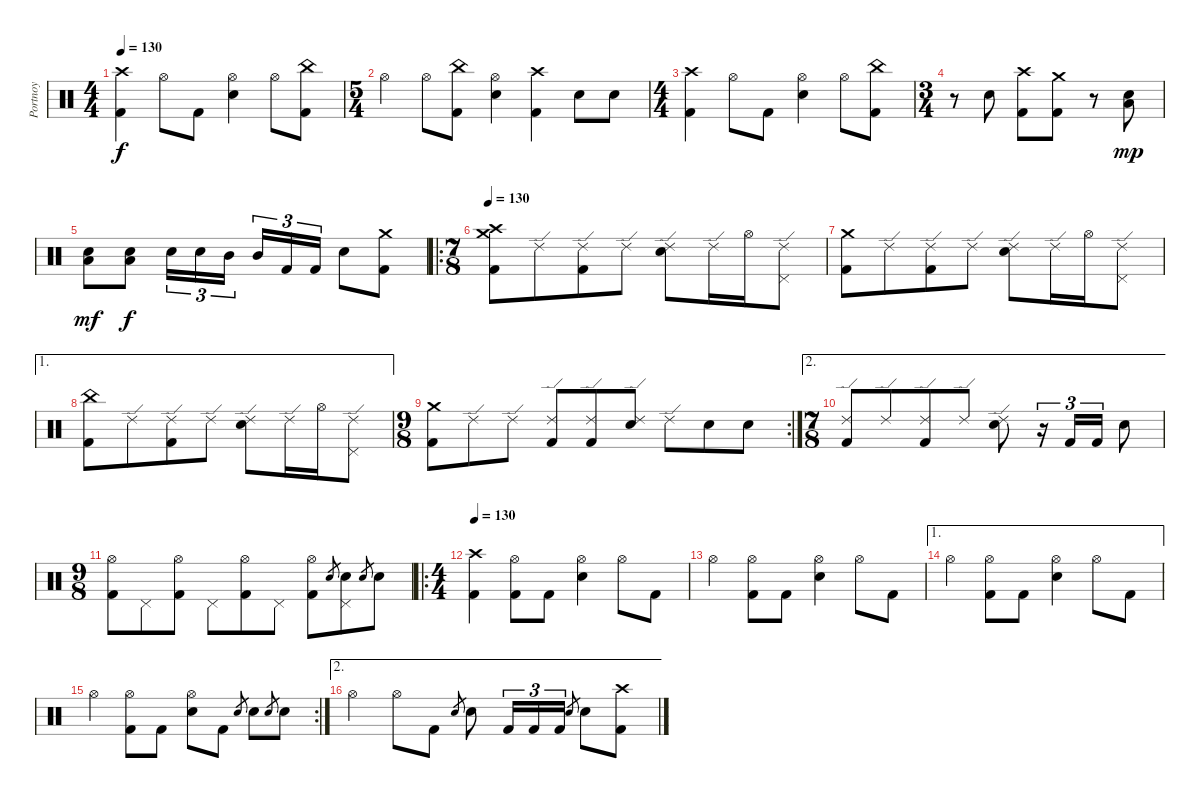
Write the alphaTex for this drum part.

\track ("Portnoy" "Portnoy") {instrument percussion}
\staff {score}
\articulation defaults
\ts (4 4)
\tempo 130
\clef neutral
\ks c
("Crash high (hit)" "Kick (hit) 2").4{dy f} "Hi-Hat (open)".8 "Kick (hit) 2".8 ("Hi-Hat (open)" "Electric Snare (hit)").4 "Hi-Hat (open)".8 ("China (hit)" "Kick (hit) 2").8 |
\ts (5 4)
"Hi-Hat (open)".4 "Hi-Hat (open)".8 ("China (hit)" "Kick (hit) 2").8 ("Hi-Hat (open)" "Electric Snare (hit)").4 ("Crash high (hit)" "Kick (hit) 2").4 "Electric Snare (hit)".8 "Electric Snare (hit)".8 |
\ts (4 4)
("Crash high (hit)" "Kick (hit) 2").4 "Hi-Hat (open)".8 "Kick (hit) 2".8 ("Hi-Hat (open)" "Electric Snare (hit)").4 "Hi-Hat (open)".8 ("China (hit)" "Kick (hit) 2").8 |
\ts (3 4)
r.8 "Electric Snare (hit)".8 ("Crash high (hit)" "Kick (hit) 2").8 ("Crash medium (hit)" "Kick (hit) 2").8 r.8 ("Electric Snare (hit)" "Low Floor Tom (hit)").8{dy mp} |
("Electric Snare (hit)" "Low Floor Tom (hit)").8{dy mf} ("Electric Snare (hit)" "Low Floor Tom (hit)").8{dy f} "Electric Snare (hit)".16{tu (3 2)} "Electric Snare (hit)".16{tu (3 2)} "Mid Tom (hit)".16{tu (3 2)} "Mid Tom (hit)".16{tu (3 2)} "Kick (hit) 2".16{tu (3 2)} "Kick (hit) 2".16{tu (3 2)} "Electric Snare (hit)".8 ("Crash medium (hit)" "Kick (hit) 2").8 |
\ro
\ts (7 8)
\tempo 130
("Crash high (hit)" "Crash medium (hit)" "Kick (hit) 2").8 "Ride (edge) 2".8 ("Ride (edge) 2" "Kick (hit) 2").8 "Ride (edge) 2".8 ("Ride (edge) 2" "Electric Snare (hit)").8 "Ride (edge) 2".16 "Hi-Hat (open)".16 ("Ride (edge) 2" "Pedal Hi-Hat (hit)").8 |
("Crash medium (hit)" "Kick (hit) 2").8 "Ride (edge) 2".8 ("Ride (edge) 2" "Kick (hit) 2").8 "Ride (edge) 2".8 ("Ride (edge) 2" "Electric Snare (hit)").8 "Ride (edge) 2".16 "Hi-Hat (open)".16 ("Ride (edge) 2" "Pedal Hi-Hat (hit)").8 |
\ae 1
("China (hit)" "Kick (hit) 2").8 "Ride (edge) 2".8 ("Ride (edge) 2" "Kick (hit) 2").8 "Ride (edge) 2".8 ("Ride (edge) 2" "Electric Snare (hit)").8 "Ride (edge) 2".16 "Hi-Hat (open)".16 ("Ride (edge) 2" "Pedal Hi-Hat (hit)").8 |
\rc 2
\ts (9 8)
("Crash medium (hit)" "Kick (hit) 2").8 "Ride (edge) 2".8 "Ride (edge) 2".8 ("Ride (edge) 2" "Kick (hit) 2").8 ("Ride (edge) 2" "Kick (hit) 2").8 ("Ride (edge) 2" "Electric Snare (hit)").8 "Ride (edge) 2".8 "Electric Snare (hit)".8 "Electric Snare (hit)".8 |
\ae 2
\ts (7 8)
("Ride (edge) 2" "Kick (hit) 2").8 "Ride (edge) 2".8 ("Ride (edge) 2" "Kick (hit) 2").8 "Ride (edge) 2".8 ("Ride (edge) 2" "Electric Snare (hit)").8 r.16{tu (3 2)} "Kick (hit) 2".16{tu (3 2)} "Kick (hit) 2".16{tu (3 2)} "Electric Snare (hit)".8 |
\ts (9 8)
("Hi-Hat (open)" "Kick (hit) 2").8 "Pedal Hi-Hat (hit)".8 ("Hi-Hat (open)" "Kick (hit) 2").8 "Pedal Hi-Hat (hit)".8 ("Hi-Hat (open)" "Kick (hit) 2").8 "Pedal Hi-Hat (hit)".8 ("Hi-Hat (open)" "Kick (hit) 2").8 "Electric Snare (hit)".8{gr} ("Electric Snare (hit)" "Pedal Hi-Hat (hit)").8 "Electric Snare (hit)".8{gr} "Electric Snare (hit)".8 |
\ro
\ts (4 4)
\tempo 130
("Crash high (hit)" "Kick (hit) 2").4 ("Hi-Hat (open)" "Kick (hit) 2").8 "Kick (hit) 2".8 ("Hi-Hat (open)" "Electric Snare (hit)").4 "Hi-Hat (open)".8 "Kick (hit) 2".8 |
"Hi-Hat (open)".4 ("Hi-Hat (open)" "Kick (hit) 2").8 "Kick (hit) 2".8 ("Hi-Hat (open)" "Electric Snare (hit)").4 "Hi-Hat (open)".8 "Kick (hit) 2".8 |
\ae 1 "Hi-Hat (open)".4
("Hi-Hat (open)" "Kick (hit) 2").8 "Kick (hit) 2".8 ("Hi-Hat (open)" "Electric Snare (hit)").4 "Hi-Hat (open)".8 "Kick (hit) 2".8 |
\rc 2 "Hi-Hat (open)".4
("Hi-Hat (open)" "Kick (hit) 2").8 "Kick (hit) 2".8 ("Hi-Hat (open)" "Electric Snare (hit)").8 "Kick (hit) 2".8 "Electric Snare (hit)".8{gr} "Electric Snare (hit)".8 "Electric Snare (hit)".8{gr} "Electric Snare (hit)".8 |
\ae 2 "Hi-Hat (open)".4 "Hi-Hat (open)".8 "Kick (hit) 2".8 "Electric Snare (hit)".8{gr} "Electric Snare (hit)".8 "Kick (hit) 2".16{tu (3 2)} "Kick (hit) 2".16{tu (3 2)} "Kick (hit) 2".16{tu (3 2)} "Electric Snare (hit)".8{gr} "Electric Snare (hit)".8
("Crash high (hit)" "Kick (hit) 2").8
